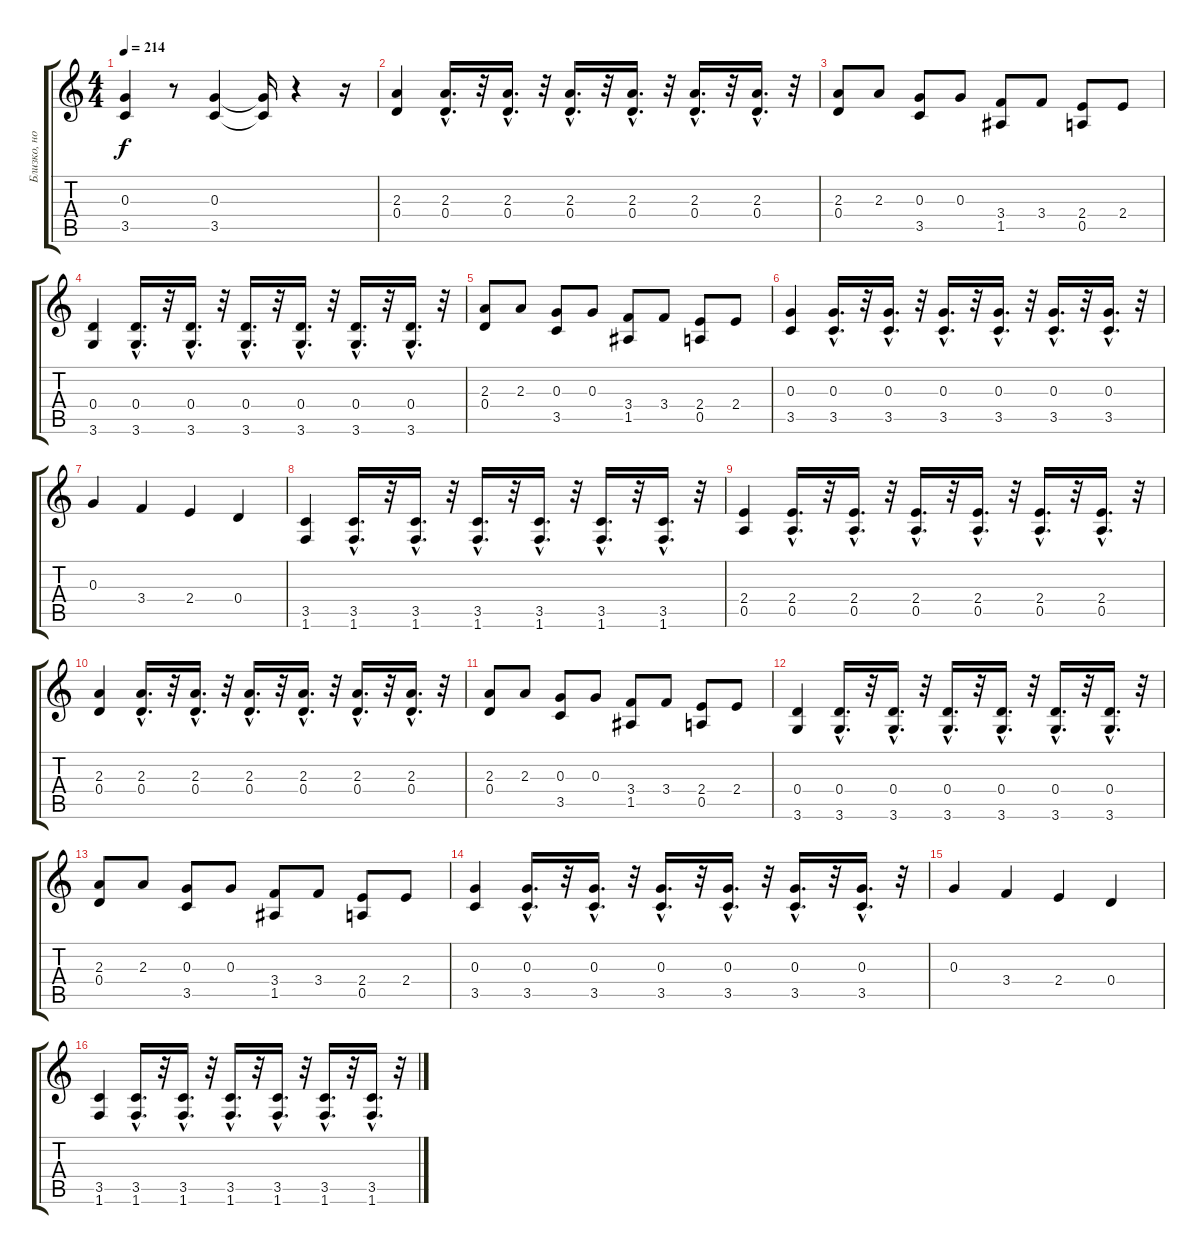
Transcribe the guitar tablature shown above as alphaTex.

\track ("Близко, но не оригинал" "Близко, но") {instrument overdrivenguitar}
\staff {score tabs}
\tuning (E4 B3 G3 D3 A2 E2) {hide}
\ts (4 4)
\tempo 214
\clef g2
\ks c
(0.3 3.5).4{dy f} r.8 (0.3 3.5).4 (0.3{t} 3.5{t}).16 r.4 r.16 |
(2.3 0.4).4 (2.3{hac} 0.4{hac}).16{d} r.32 (2.3{hac} 0.4{hac}).16{d} r.32 (2.3{hac} 0.4{hac}).16{d} r.32 (2.3{hac} 0.4{hac}).16{d} r.32 (2.3{hac} 0.4{hac}).16{d} r.32 (2.3{hac} 0.4{hac}).16{d} r.32 |
(2.3 0.4).8 2.3.8 (0.3 3.5).8 0.3.8 (3.4 1.5).8 3.4.8 (2.4 0.5).8 2.4.8 |
(0.4 3.6).4 (0.4{hac} 3.6{hac}).16{d} r.32 (0.4{hac} 3.6{hac}).16{d} r.32 (0.4{hac} 3.6{hac}).16{d} r.32 (0.4{hac} 3.6{hac}).16{d} r.32 (0.4{hac} 3.6{hac}).16{d} r.32 (0.4{hac} 3.6{hac}).16{d} r.32 |
(2.3 0.4).8 2.3.8 (0.3 3.5).8 0.3.8 (3.4 1.5).8 3.4.8 (2.4 0.5).8 2.4.8 |
(0.3 3.5).4 (0.3{hac} 3.5{hac}).16{d} r.32 (0.3{hac} 3.5{hac}).16{d} r.32 (0.3{hac} 3.5{hac}).16{d} r.32 (0.3{hac} 3.5{hac}).16{d} r.32 (0.3{hac} 3.5{hac}).16{d} r.32 (0.3{hac} 3.5{hac}).16{d} r.32 |
0.3.4 3.4.4 2.4.4 0.4.4 |
(3.5 1.6).4 (3.5{hac} 1.6{hac}).16{d} r.32 (3.5{hac} 1.6{hac}).16{d} r.32 (3.5{hac} 1.6{hac}).16{d} r.32 (3.5{hac} 1.6{hac}).16{d} r.32 (3.5{hac} 1.6{hac}).16{d} r.32 (3.5{hac} 1.6{hac}).16{d} r.32 |
(2.4 0.5).4 (2.4{hac} 0.5{hac}).16{d} r.32 (2.4{hac} 0.5{hac}).16{d} r.32 (2.4{hac} 0.5{hac}).16{d} r.32 (2.4{hac} 0.5{hac}).16{d} r.32 (2.4{hac} 0.5{hac}).16{d} r.32 (2.4{hac} 0.5{hac}).16{d} r.32 |
(2.3 0.4).4 (2.3{hac} 0.4{hac}).16{d} r.32 (2.3{hac} 0.4{hac}).16{d} r.32 (2.3{hac} 0.4{hac}).16{d} r.32 (2.3{hac} 0.4{hac}).16{d} r.32 (2.3{hac} 0.4{hac}).16{d} r.32 (2.3{hac} 0.4{hac}).16{d} r.32 |
(2.3 0.4).8 2.3.8 (0.3 3.5).8 0.3.8 (3.4 1.5).8 3.4.8 (2.4 0.5).8 2.4.8 |
(0.4 3.6).4 (0.4{hac} 3.6{hac}).16{d} r.32 (0.4{hac} 3.6{hac}).16{d} r.32 (0.4{hac} 3.6{hac}).16{d} r.32 (0.4{hac} 3.6{hac}).16{d} r.32 (0.4{hac} 3.6{hac}).16{d} r.32 (0.4{hac} 3.6{hac}).16{d} r.32 |
(2.3 0.4).8 2.3.8 (0.3 3.5).8 0.3.8 (3.4 1.5).8 3.4.8 (2.4 0.5).8 2.4.8 |
(0.3 3.5).4 (0.3{hac} 3.5{hac}).16{d} r.32 (0.3{hac} 3.5{hac}).16{d} r.32 (0.3{hac} 3.5{hac}).16{d} r.32 (0.3{hac} 3.5{hac}).16{d} r.32 (0.3{hac} 3.5{hac}).16{d} r.32 (0.3{hac} 3.5{hac}).16{d} r.32 |
0.3.4 3.4.4 2.4.4 0.4.4 |
(3.5 1.6).4 (3.5{hac} 1.6{hac}).16{d} r.32 (3.5{hac} 1.6{hac}).16{d} r.32 (3.5{hac} 1.6{hac}).16{d} r.32 (3.5{hac} 1.6{hac}).16{d} r.32 (3.5{hac} 1.6{hac}).16{d} r.32 (3.5{hac} 1.6{hac}).16{d} r.32
